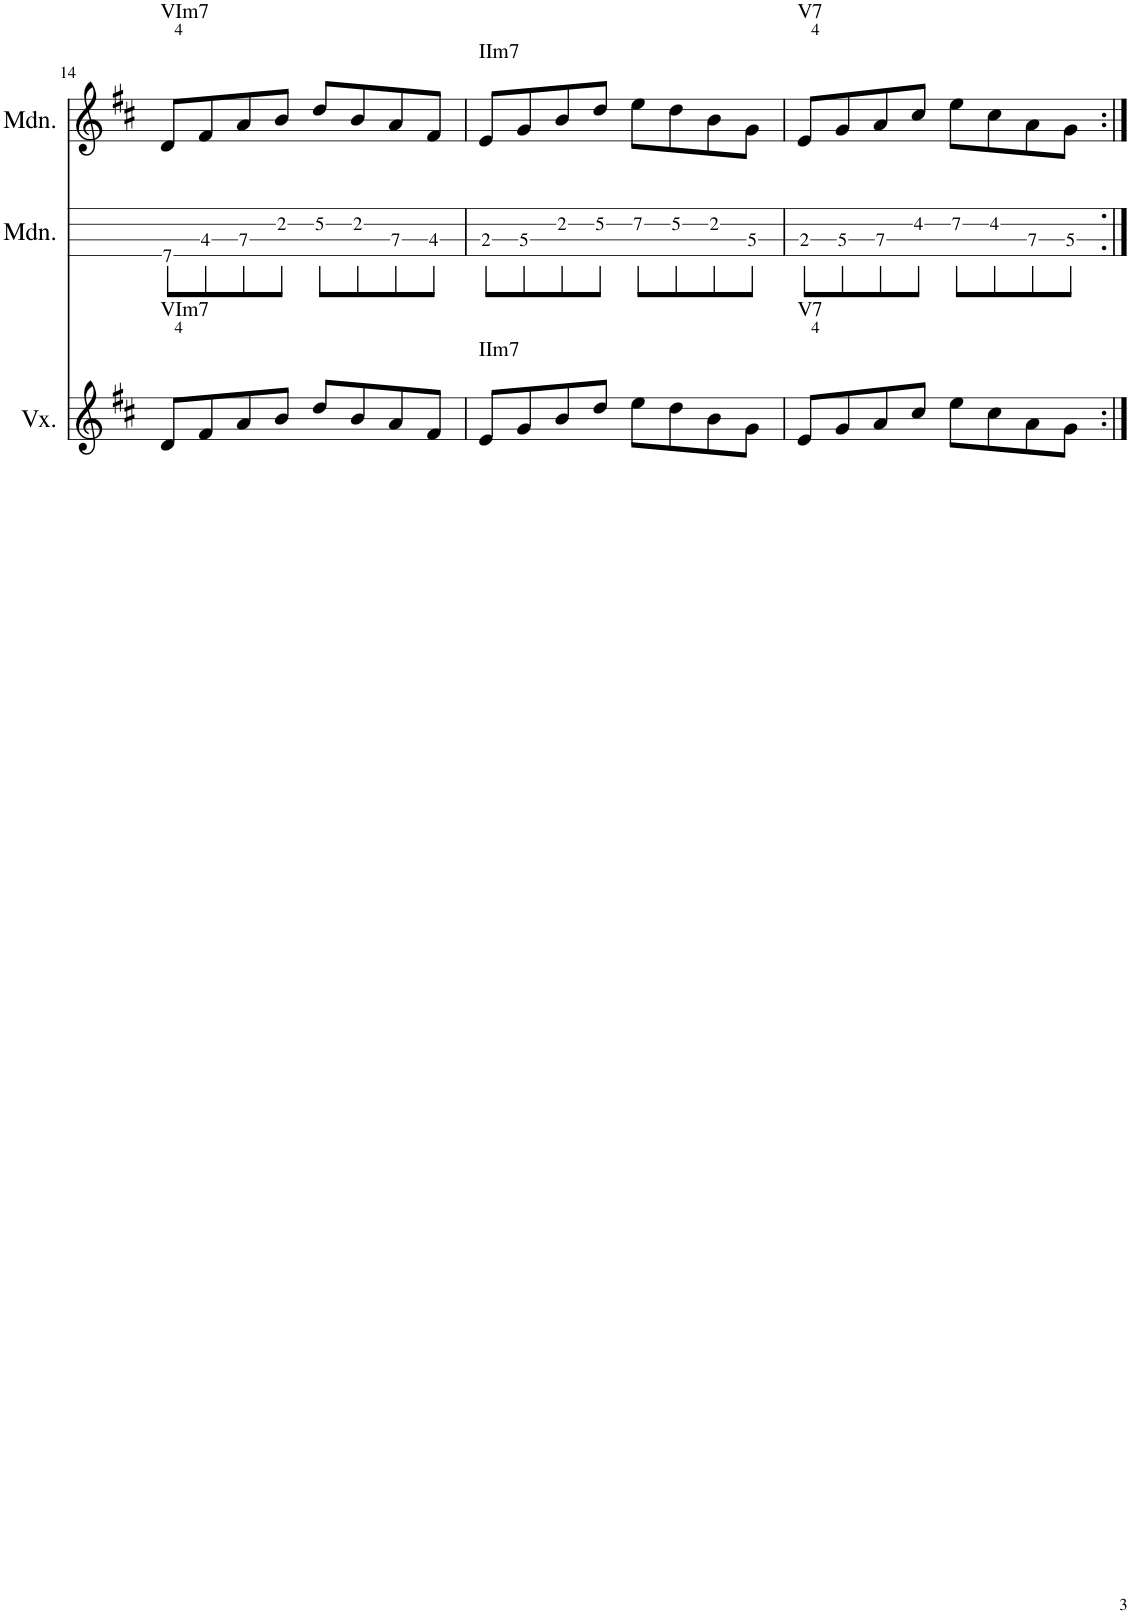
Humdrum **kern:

**kern	**kern	**kern
*part3	*part2	*part1
*staff3	*staff2	*staff1
*I"Voix	*I"Mandolin	*I"Mandolin
*I'Vx.	*I'Mdn.	*I'Mdn.
!!LO:PB:g=z
*clefG2	*	*clefG2
*k[f#c#]	*k[f#c#]	*k[f#c#]
*M4/4	*M4/4	*M4/4
=14	=14	=14
!	!	!LO:TX:a:t=VIm7
!LO:TX:a:t=VIm7	!	!
8d/L	8d\L	8d/L
8f#/	8f#\	8f#/
8a/	8a\	8a/
8b/J	8b\J	8b/J
8dd/L	8dd\L	8dd/L
8b/	8b\	8b/
8a/	8a\	8a/
8f#/J	8f#\J	8f#/J
=15	=15	=15
!	!	!LO:TX:a:t=IIm7
!LO:TX:a:t=IIm7	!	!
8e/L	8e\L	8e/L
8g/	8g\	8g/
8b/	8b\	8b/
8dd/J	8dd\J	8dd/J
8ee\L	8ee\L	8ee\L
8dd\	8dd\	8dd\
8b\	8b\	8b\
8g\J	8g\J	8g\J
=16	=16	=16
!	!	!LO:TX:a:t=V7
!LO:TX:a:t=V7	!	!
8e/L	8e\L	8e/L
8g/	8g\	8g/
8a/	8a\	8a/
8cc#/J	8cc#\J	8cc#/J
8ee\L	8ee\L	8ee\L
8cc#\	8cc#\	8cc#\
8a\	8a\	8a\
8g\J	8g\J	8g\J
=:|!	=:|!	=:|!
*-	*-	*-
